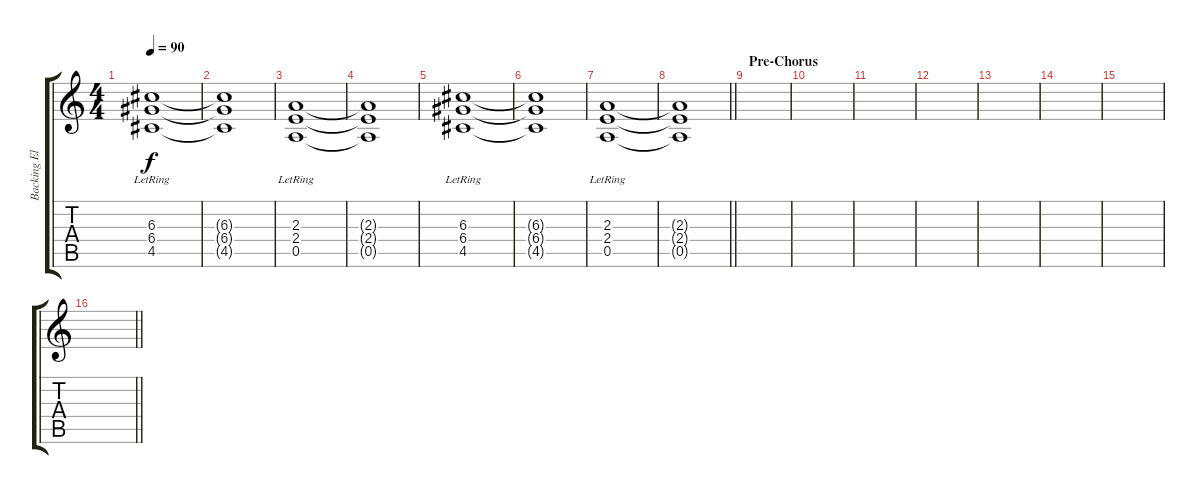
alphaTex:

\track ("Backing Electric Guitar (Xulfi)" "Backing El") {instrument electricguitarclean}
\staff {score tabs}
\tuning (E4 B3 G3 D3 A2 D2) {hide}
\ts (4 4)
\tempo 90
\clef g2
\ks c
(6.3{lr} 6.4{lr} 4.5{lr}).1{dy f} |
(6.3{t} 6.4{t} 4.5{t}).1 |
(2.3{lr} 2.4{lr} 0.5{lr}).1 |
(2.3{t} 2.4{t} 0.5{t}).1 |
(6.3{lr} 6.4{lr} 4.5{lr}).1 |
(6.3{t} 6.4{t} 4.5{t}).1 |
(2.3{lr} 2.4{lr} 0.5{lr}).1 |
\barLineRight lightlight
(2.3{t} 2.4{t} 0.5{t}).1 |
\section ("" "Pre-Chorus")
|
|
|
|
|
|
|
\barLineRight lightlight
